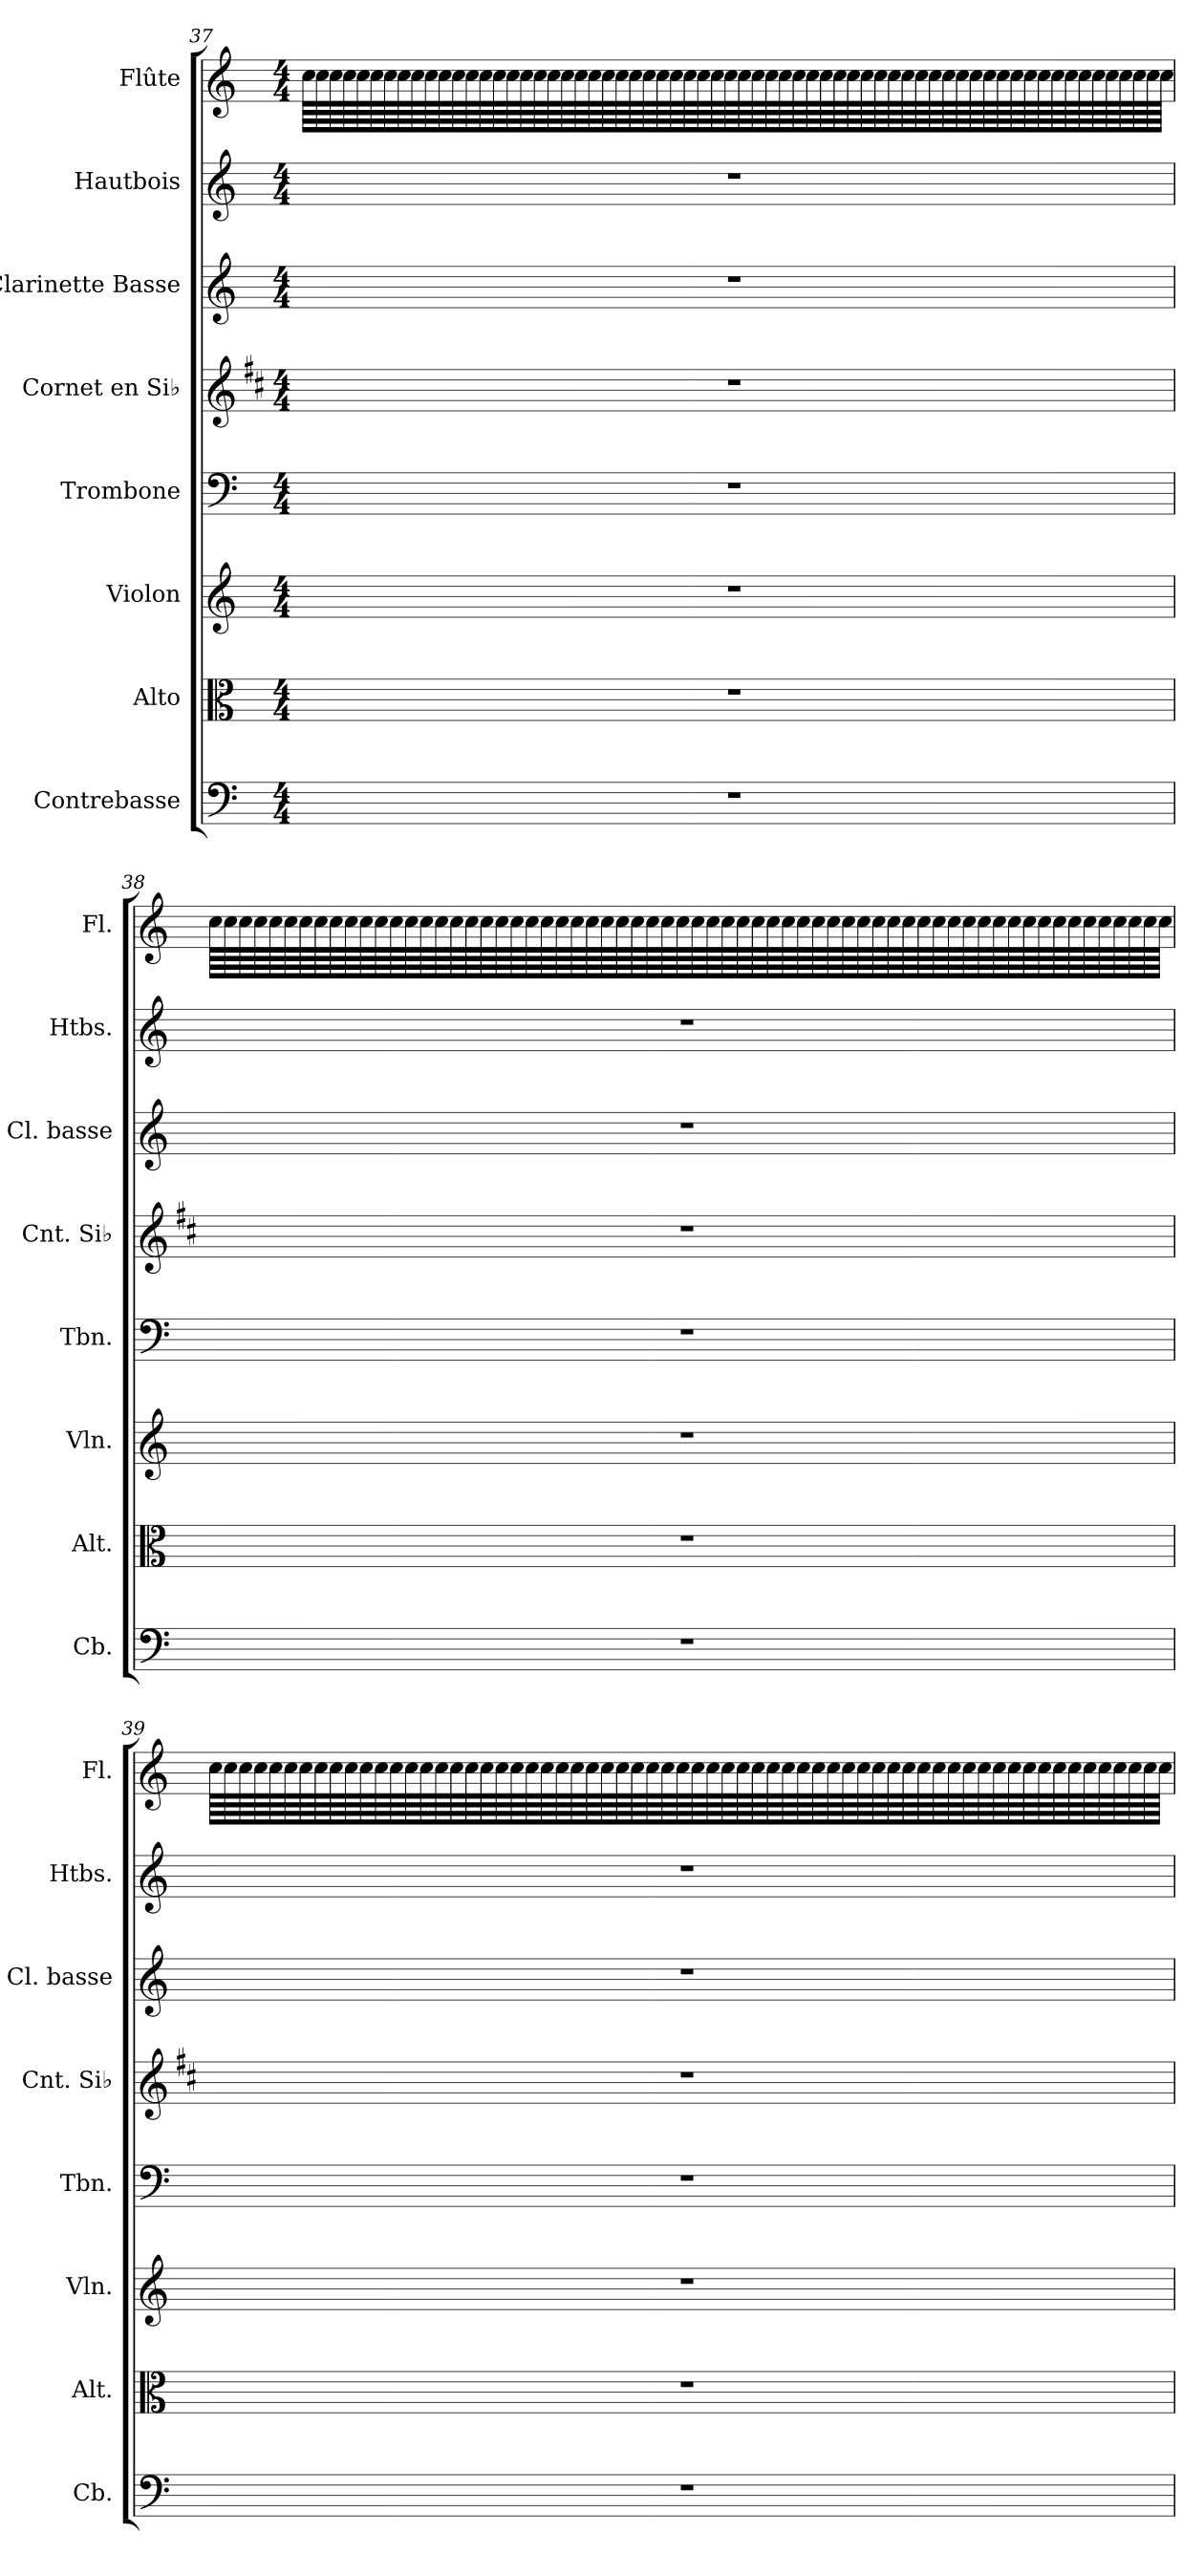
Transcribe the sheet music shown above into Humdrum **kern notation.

**kern	**kern	**kern	**kern	**kern	**kern	**kern	**kern
*part8	*part7	*part6	*part5	*part4	*part3	*part2	*part1
*staff8	*staff7	*staff6	*staff5	*staff4	*staff3	*staff2	*staff1
*I"Contrebasse	*I"Alto	*I"Violon	*I"Trombone	*I"Cornet en Si♭	*I"Clarinette Basse	*I"Hautbois	*I"Flûte
*I'Cb.	*I'Alt.	*I'Vln.	*I'Tbn.	*I'Cnt. Si♭	*I'Cl. basse	*I'Htbs.	*I'Fl.
!!LO:PB:g=z
*clefF4	*clefC3	*clefG2	*clefF4	*clefG2	*clefG2	*clefG2	*clefG2
*ITrd7c12	*	*	*	*ITrd1c2	*ITrd8c14	*	*
*k[]	*k[]	*k[]	*k[]	*k[]	*k[]	*k[]	*k[]
*M4/4	*M4/4	*M4/4	*M4/4	*M4/4	*M4/4	*M4/4	*M4/4
=37	=37	=37	=37	=37	=37	=37	=37
1r	1r	1r	1r	1r	1r	1r	64cc\LLLL
.	.	.	.	.	.	.	64cc\
.	.	.	.	.	.	.	64cc\
.	.	.	.	.	.	.	64cc\
.	.	.	.	.	.	.	64cc\
.	.	.	.	.	.	.	64cc\
.	.	.	.	.	.	.	64cc\
.	.	.	.	.	.	.	64cc\
.	.	.	.	.	.	.	64cc\
.	.	.	.	.	.	.	64cc\
.	.	.	.	.	.	.	64cc\
.	.	.	.	.	.	.	64cc\
.	.	.	.	.	.	.	64cc\
.	.	.	.	.	.	.	64cc\
.	.	.	.	.	.	.	64cc\
.	.	.	.	.	.	.	64cc\
.	.	.	.	.	.	.	64cc\
.	.	.	.	.	.	.	64cc\
.	.	.	.	.	.	.	64cc\
.	.	.	.	.	.	.	64cc\
.	.	.	.	.	.	.	64cc\
.	.	.	.	.	.	.	64cc\
.	.	.	.	.	.	.	64cc\
.	.	.	.	.	.	.	64cc\
.	.	.	.	.	.	.	64cc\
.	.	.	.	.	.	.	64cc\
.	.	.	.	.	.	.	64cc\
.	.	.	.	.	.	.	64cc\
.	.	.	.	.	.	.	64cc\
.	.	.	.	.	.	.	64cc\
.	.	.	.	.	.	.	64cc\
.	.	.	.	.	.	.	64cc\
.	.	.	.	.	.	.	64cc\
.	.	.	.	.	.	.	64cc\
.	.	.	.	.	.	.	64cc\
.	.	.	.	.	.	.	64cc\
.	.	.	.	.	.	.	64cc\
.	.	.	.	.	.	.	64cc\
.	.	.	.	.	.	.	64cc\
.	.	.	.	.	.	.	64cc\
.	.	.	.	.	.	.	64cc\
.	.	.	.	.	.	.	64cc\
.	.	.	.	.	.	.	64cc\
.	.	.	.	.	.	.	64cc\
.	.	.	.	.	.	.	64cc\
.	.	.	.	.	.	.	64cc\
.	.	.	.	.	.	.	64cc\
.	.	.	.	.	.	.	64cc\
.	.	.	.	.	.	.	64cc\
.	.	.	.	.	.	.	64cc\
.	.	.	.	.	.	.	64cc\
.	.	.	.	.	.	.	64cc\
.	.	.	.	.	.	.	64cc\
.	.	.	.	.	.	.	64cc\
.	.	.	.	.	.	.	64cc\
.	.	.	.	.	.	.	64cc\
.	.	.	.	.	.	.	64cc\
.	.	.	.	.	.	.	64cc\
.	.	.	.	.	.	.	64cc\
.	.	.	.	.	.	.	64cc\
.	.	.	.	.	.	.	64cc\
.	.	.	.	.	.	.	64cc\
.	.	.	.	.	.	.	64cc\
.	.	.	.	.	.	.	64cc\JJJJ
!!LO:PB:g=z
=38	=38	=38	=38	=38	=38	=38	=38
1r	1r	1r	1r	1r	1r	1r	64cc\LLLL
.	.	.	.	.	.	.	64cc\
.	.	.	.	.	.	.	64cc\
.	.	.	.	.	.	.	64cc\
.	.	.	.	.	.	.	64cc\
.	.	.	.	.	.	.	64cc\
.	.	.	.	.	.	.	64cc\
.	.	.	.	.	.	.	64cc\
.	.	.	.	.	.	.	64cc\
.	.	.	.	.	.	.	64cc\
.	.	.	.	.	.	.	64cc\
.	.	.	.	.	.	.	64cc\
.	.	.	.	.	.	.	64cc\
.	.	.	.	.	.	.	64cc\
.	.	.	.	.	.	.	64cc\
.	.	.	.	.	.	.	64cc\
.	.	.	.	.	.	.	64cc\
.	.	.	.	.	.	.	64cc\
.	.	.	.	.	.	.	64cc\
.	.	.	.	.	.	.	64cc\
.	.	.	.	.	.	.	64cc\
.	.	.	.	.	.	.	64cc\
.	.	.	.	.	.	.	64cc\
.	.	.	.	.	.	.	64cc\
.	.	.	.	.	.	.	64cc\
.	.	.	.	.	.	.	64cc\
.	.	.	.	.	.	.	64cc\
.	.	.	.	.	.	.	64cc\
.	.	.	.	.	.	.	64cc\
.	.	.	.	.	.	.	64cc\
.	.	.	.	.	.	.	64cc\
.	.	.	.	.	.	.	64cc\
.	.	.	.	.	.	.	64cc\
.	.	.	.	.	.	.	64cc\
.	.	.	.	.	.	.	64cc\
.	.	.	.	.	.	.	64cc\
.	.	.	.	.	.	.	64cc\
.	.	.	.	.	.	.	64cc\
.	.	.	.	.	.	.	64cc\
.	.	.	.	.	.	.	64cc\
.	.	.	.	.	.	.	64cc\
.	.	.	.	.	.	.	64cc\
.	.	.	.	.	.	.	64cc\
.	.	.	.	.	.	.	64cc\
.	.	.	.	.	.	.	64cc\
.	.	.	.	.	.	.	64cc\
.	.	.	.	.	.	.	64cc\
.	.	.	.	.	.	.	64cc\
.	.	.	.	.	.	.	64cc\
.	.	.	.	.	.	.	64cc\
.	.	.	.	.	.	.	64cc\
.	.	.	.	.	.	.	64cc\
.	.	.	.	.	.	.	64cc\
.	.	.	.	.	.	.	64cc\
.	.	.	.	.	.	.	64cc\
.	.	.	.	.	.	.	64cc\
.	.	.	.	.	.	.	64cc\
.	.	.	.	.	.	.	64cc\
.	.	.	.	.	.	.	64cc\
.	.	.	.	.	.	.	64cc\
.	.	.	.	.	.	.	64cc\
.	.	.	.	.	.	.	64cc\
.	.	.	.	.	.	.	64cc\
.	.	.	.	.	.	.	64cc\JJJJ
!!LO:PB:g=z
=39	=39	=39	=39	=39	=39	=39	=39
1r	1r	1r	1r	1r	1r	1r	64cc\LLLL
.	.	.	.	.	.	.	64cc\
.	.	.	.	.	.	.	64cc\
.	.	.	.	.	.	.	64cc\
.	.	.	.	.	.	.	64cc\
.	.	.	.	.	.	.	64cc\
.	.	.	.	.	.	.	64cc\
.	.	.	.	.	.	.	64cc\
.	.	.	.	.	.	.	64cc\
.	.	.	.	.	.	.	64cc\
.	.	.	.	.	.	.	64cc\
.	.	.	.	.	.	.	64cc\
.	.	.	.	.	.	.	64cc\
.	.	.	.	.	.	.	64cc\
.	.	.	.	.	.	.	64cc\
.	.	.	.	.	.	.	64cc\
.	.	.	.	.	.	.	64cc\
.	.	.	.	.	.	.	64cc\
.	.	.	.	.	.	.	64cc\
.	.	.	.	.	.	.	64cc\
.	.	.	.	.	.	.	64cc\
.	.	.	.	.	.	.	64cc\
.	.	.	.	.	.	.	64cc\
.	.	.	.	.	.	.	64cc\
.	.	.	.	.	.	.	64cc\
.	.	.	.	.	.	.	64cc\
.	.	.	.	.	.	.	64cc\
.	.	.	.	.	.	.	64cc\
.	.	.	.	.	.	.	64cc\
.	.	.	.	.	.	.	64cc\
.	.	.	.	.	.	.	64cc\
.	.	.	.	.	.	.	64cc\
.	.	.	.	.	.	.	64cc\
.	.	.	.	.	.	.	64cc\
.	.	.	.	.	.	.	64cc\
.	.	.	.	.	.	.	64cc\
.	.	.	.	.	.	.	64cc\
.	.	.	.	.	.	.	64cc\
.	.	.	.	.	.	.	64cc\
.	.	.	.	.	.	.	64cc\
.	.	.	.	.	.	.	64cc\
.	.	.	.	.	.	.	64cc\
.	.	.	.	.	.	.	64cc\
.	.	.	.	.	.	.	64cc\
.	.	.	.	.	.	.	64cc\
.	.	.	.	.	.	.	64cc\
.	.	.	.	.	.	.	64cc\
.	.	.	.	.	.	.	64cc\
.	.	.	.	.	.	.	64cc\
.	.	.	.	.	.	.	64cc\
.	.	.	.	.	.	.	64cc\
.	.	.	.	.	.	.	64cc\
.	.	.	.	.	.	.	64cc\
.	.	.	.	.	.	.	64cc\
.	.	.	.	.	.	.	64cc\
.	.	.	.	.	.	.	64cc\
.	.	.	.	.	.	.	64cc\
.	.	.	.	.	.	.	64cc\
.	.	.	.	.	.	.	64cc\
.	.	.	.	.	.	.	64cc\
.	.	.	.	.	.	.	64cc\
.	.	.	.	.	.	.	64cc\
.	.	.	.	.	.	.	64cc\
.	.	.	.	.	.	.	64cc\JJJJ
=	=	=	=	=	=	=	=
*-	*-	*-	*-	*-	*-	*-	*-
